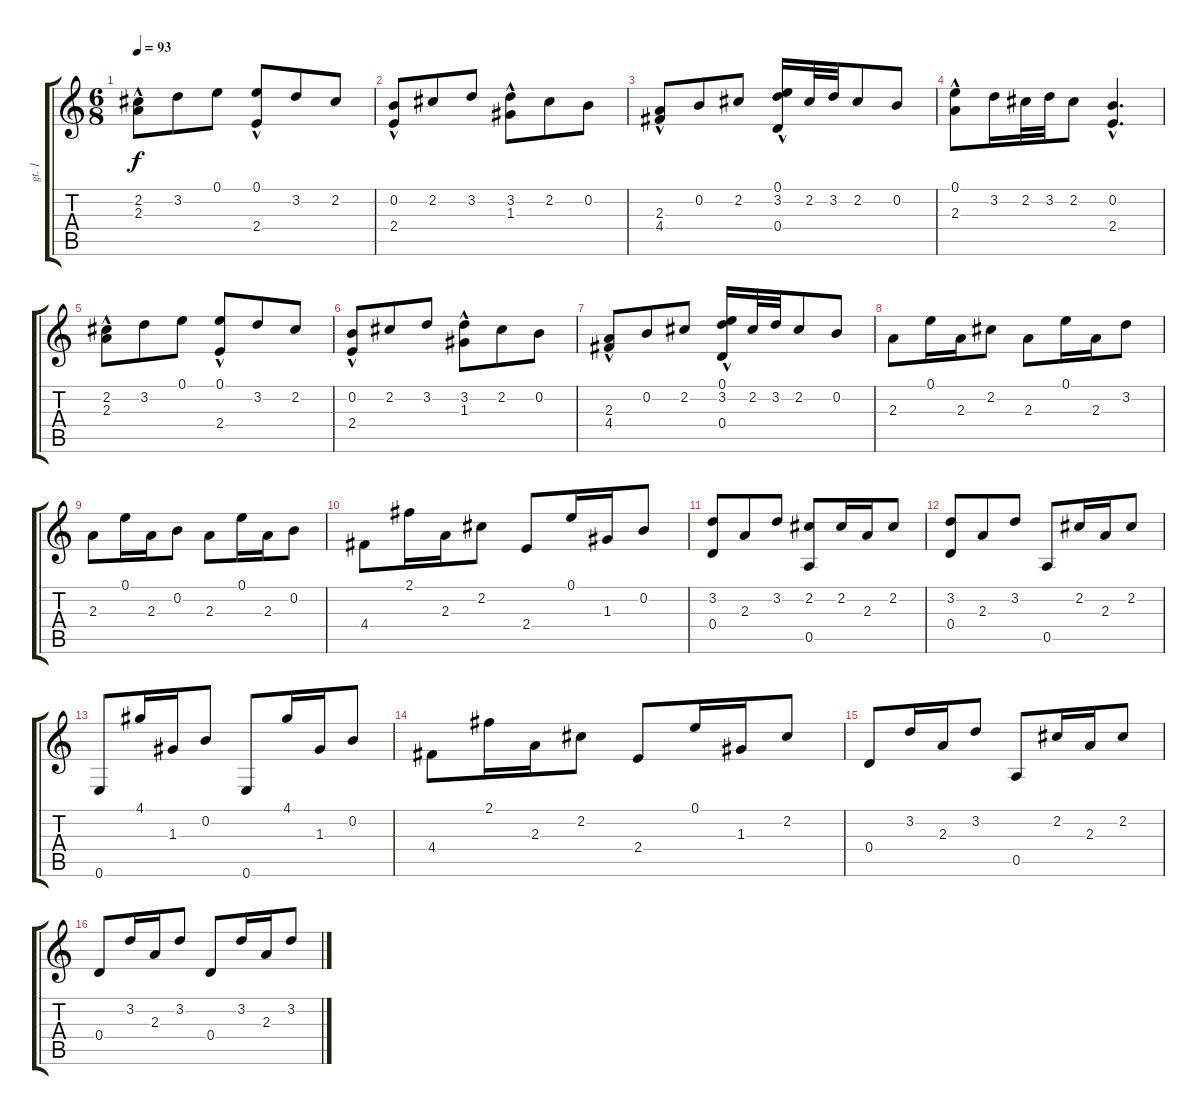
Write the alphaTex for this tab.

\track ("gt. 1" "gt. 1") {instrument acousticguitarsteel}
\staff {score tabs}
\tuning (E4 B3 G3 D3 A2 E2) {hide}
\ts (6 8)
\tempo 93
\clef g2
\ks c
(2.2 2.3{hac}).8{dy f} 3.2.8 0.1.8 (0.1 2.4{hac}).8 3.2.8 2.2.8 |
(0.2 2.4{hac}).8 2.2.8 3.2.8 (3.2 1.3{hac}).8 2.2.8 0.2.8 |
(2.3 4.4{hac}).8 0.2.8 2.2.8 (0.1 3.2 0.4{hac}).16 2.2.32 3.2.32 2.2.8 0.2.8 |
(0.1 2.3{hac}).8 3.2.16 2.2.32 3.2.32 2.2.8 (0.2{hac} 2.4{hac}).4{d} |
(2.2 2.3{hac}).8 3.2.8 0.1.8 (0.1 2.4{hac}).8 3.2.8 2.2.8 |
(0.2 2.4{hac}).8 2.2.8 3.2.8 (3.2 1.3{hac}).8 2.2.8 0.2.8 |
(2.3 4.4{hac}).8 0.2.8 2.2.8 (0.1 3.2 0.4{hac}).16 2.2.32 3.2.32 2.2.8 0.2.8 |
2.3.8 0.1.16 2.3.16 2.2.8 2.3.8 0.1.16 2.3.16 3.2.8 |
2.3.8 0.1.16 2.3.16 0.2.8 2.3.8 0.1.16 2.3.16 0.2.8 |
4.4.8 2.1.16 2.3.16 2.2.8 2.4.8 0.1.16 1.3.16 0.2.8 |
(3.2 0.4).8 2.3.8 3.2.8 (2.2 0.5).8 2.2.16 2.3.16 2.2.8 |
(3.2 0.4).8 2.3.8 3.2.8 0.5.8 2.2.16 2.3.16 2.2.8 |
0.6.8 4.1.16 1.3.16 0.2.8 0.6.8 4.1.16 1.3.16 0.2.8 |
4.4.8 2.1.16 2.3.16 2.2.8 2.4.8 0.1.16 1.3.16 2.2.8 |
0.4.8 3.2.16 2.3.16 3.2.8 0.5.8 2.2.16 2.3.16 2.2.8 |
0.4.8 3.2.16 2.3.16 3.2.8 0.4.8 3.2.16 2.3.16 3.2.8
